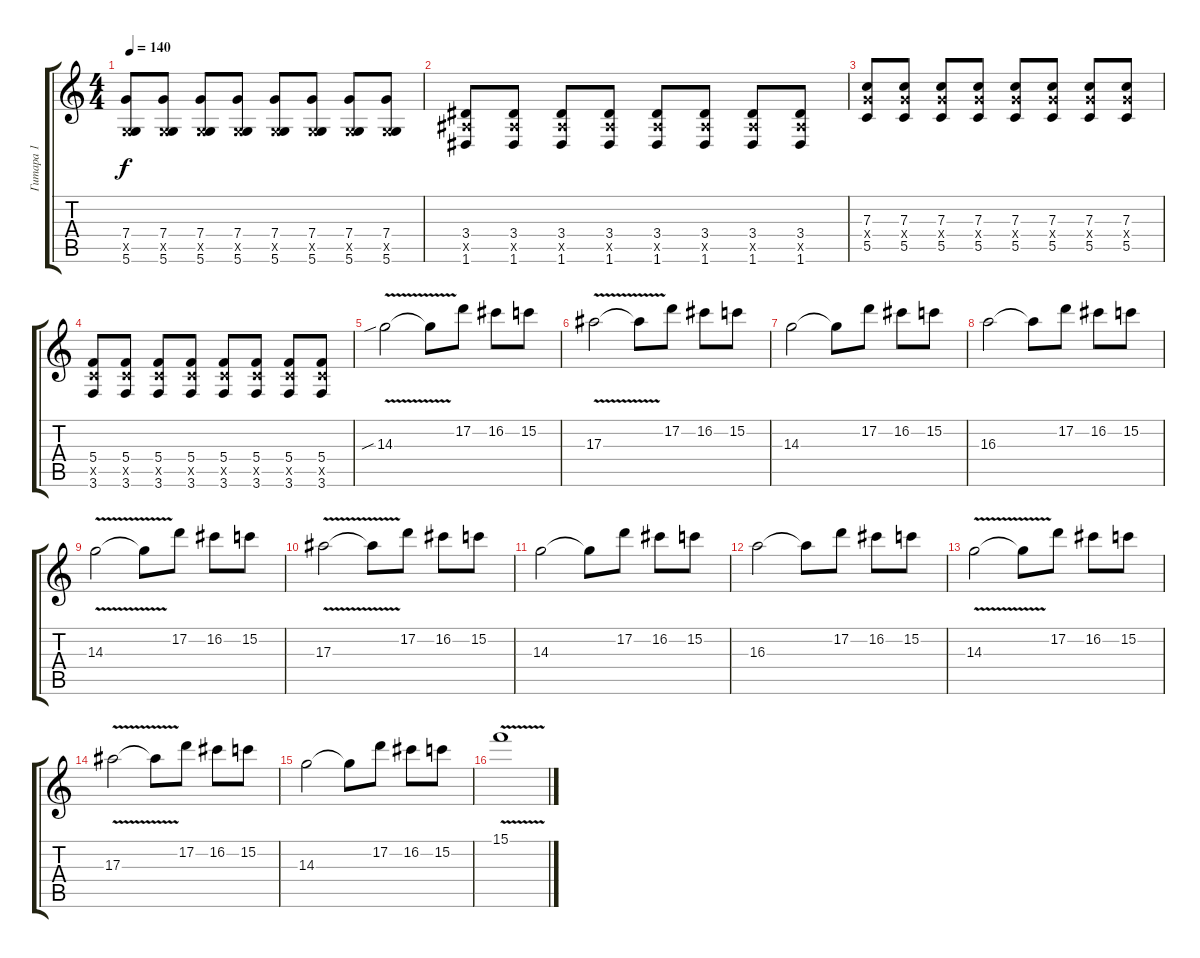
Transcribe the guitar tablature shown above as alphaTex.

\track ("Гитара 1" "Гитара 1") {instrument overdrivenguitar}
\staff {score tabs}
\tuning (D4 A3 F3 C3 G2 D2) {hide}
\ts (4 4)
\tempo 140
\clef g2
\ks c
(7.4 0.5{x} 5.6).8{dy f} (7.4 0.5{x} 5.6).8 (7.4 0.5{x} 5.6).8 (7.4 0.5{x} 5.6).8 (7.4 0.5{x} 5.6).8 (7.4 0.5{x} 5.6).8 (7.4 0.5{x} 5.6).8 (7.4 0.5{x} 5.6).8 |
(3.4 3.5{x} 1.6).8 (3.4 3.5{x} 1.6).8 (3.4 3.5{x} 1.6).8 (3.4 3.5{x} 1.6).8 (3.4 3.5{x} 1.6).8 (3.4 3.5{x} 1.6).8 (3.4 3.5{x} 1.6).8 (3.4 3.5{x} 1.6).8 |
(7.3 7.4{x} 5.5).8 (7.3 7.4{x} 5.5).8 (7.3 7.4{x} 5.5).8 (7.3 7.4{x} 5.5).8 (7.3 7.4{x} 5.5).8 (7.3 7.4{x} 5.5).8 (7.3 7.4{x} 5.5).8 (7.3 7.4{x} 5.5).8 |
(5.4 5.5{x} 3.6).8 (5.4 5.5{x} 3.6).8 (5.4 5.5{x} 3.6).8 (5.4 5.5{x} 3.6).8 (5.4 5.5{x} 3.6).8 (5.4 5.5{x} 3.6).8 (5.4 5.5{x} 3.6).8 (5.4 5.5{x} 3.6).8 |
14.3{v sib}.2 14.3{t}.8 17.2.8 16.2.8 15.2.8 |
17.3{v}.2 17.3{t}.8 17.2.8 16.2.8 15.2.8 |
14.3.2 14.3{t}.8 17.2.8 16.2.8 15.2.8 |
16.3.2 16.3{t}.8 17.2.8 16.2.8 15.2.8 |
14.3{v}.2 14.3{t}.8 17.2.8 16.2.8 15.2.8 |
17.3{v}.2 17.3{t}.8 17.2.8 16.2.8 15.2.8 |
14.3.2 14.3{t}.8 17.2.8 16.2.8 15.2.8 |
16.3.2 16.3{t}.8 17.2.8 16.2.8 15.2.8 |
14.3{v}.2 14.3{t}.8 17.2.8 16.2.8 15.2.8 |
17.3{v}.2 17.3{t}.8 17.2.8 16.2.8 15.2.8 |
14.3.2 14.3{t}.8 17.2.8 16.2.8 15.2.8 |
15.1{v}.1
